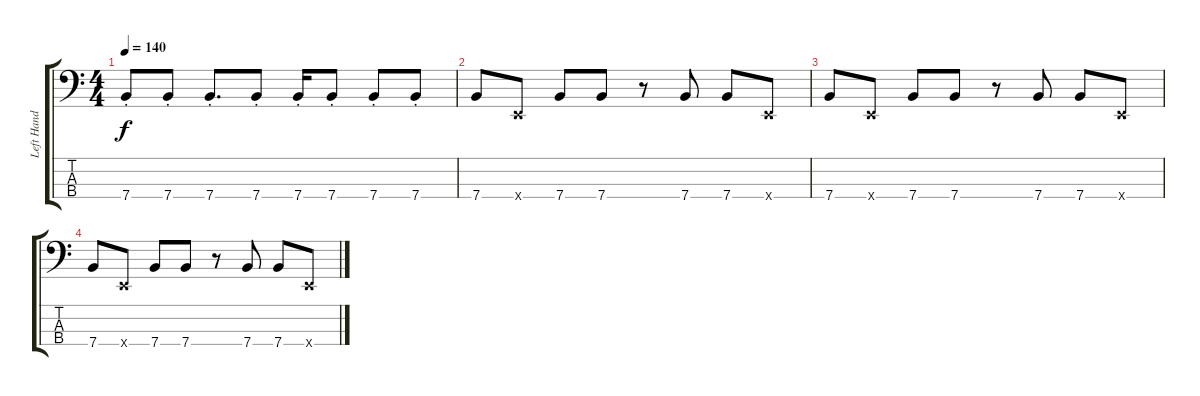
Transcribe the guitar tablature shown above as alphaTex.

\track ("Left Hand Tap" "Left Hand ") {instrument electricbassfinger}
\staff {score tabs}
\tuning (G2 D2 A1 E1) {hide}
\ts (4 4)
\tempo 140
\clef f4
\ks c
7.4{st}.8{dy f} 7.4{st}.8 7.4{st}.8{d} 7.4{st}.8 7.4{st}.16 7.4{st}.8 7.4{st}.8 7.4{st}.8 |
7.4.8 0.4{x}.8 7.4.8 7.4.8 r.8 7.4.8 7.4.8 0.4{x}.8 |
7.4.8 0.4{x}.8 7.4.8 7.4.8 r.8 7.4.8 7.4.8 0.4{x}.8 |
7.4.8 0.4{x}.8 7.4.8 7.4.8 r.8 7.4.8 7.4.8 0.4{x}.8
